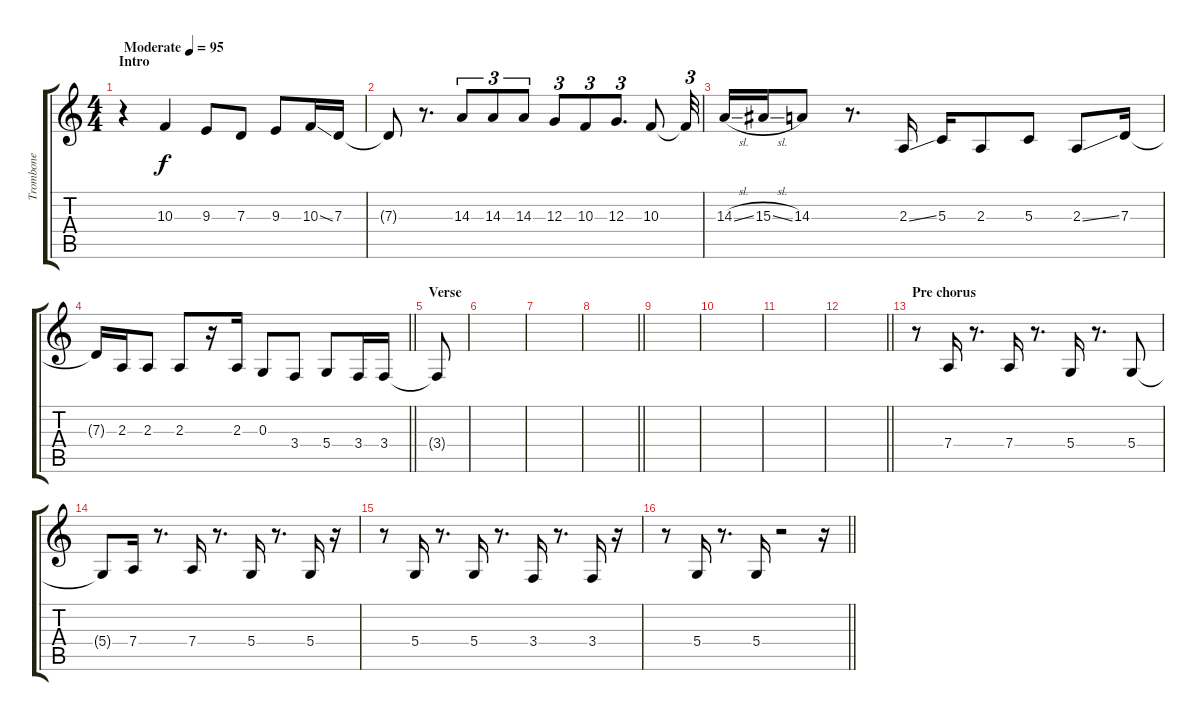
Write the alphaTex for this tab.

\track ("Trombone" "Trombone") {instrument trombone}
\staff {score tabs}
\tuning (E4 B3 G3 D3 A2 E2) {hide}
\ts (4 4)
\section ("" "Intro")
\tempo (95 "Moderate")
\clef g2
\ks c
r.4{dy f instrument trombone} 10.3.4 9.3.8 7.3.8 9.3.8 10.3{ss}.16 7.3.16 |
7.3{t}.8 r.8{d} 14.3.8{tu (3 2)} 14.3.8{tu (3 2)} 14.3.8{tu (3 2)} 12.3.8{tu (3 2)} 10.3.8{tu (3 2)} 12.3.8{d tu (3 2)} 10.3.8 10.3{t}.32{tu (3 2)} |
14.3{sl}.16 15.3{sl}.16 14.3.8 r.8{d} 2.3{ss}.16 5.3.16 2.3.8 5.3.8 2.3{ss}.8 7.3.16 |
\barLineRight lightlight
7.3{t}.16 2.3.16 2.3.8 2.3.8 r.16 2.3.16 0.3.8 3.4.8 5.4.8 3.4.16 3.4.16 |
\section ("" "Verse")
3.4{t}.8 |
|
|
\barLineRight lightlight
|
|
|
|
\barLineRight lightlight
|
\section ("" "Pre chorus")
r.8 7.4.16 r.8{d} 7.4.16 r.8{d} 5.4.16 r.8{d} 5.4.8 |
5.4{t}.8 7.4.16 r.8{d} 7.4.16 r.8{d} 5.4.16 r.8{d} 5.4.16 r.16 |
r.8 5.4.16 r.8{d} 5.4.16 r.8{d} 3.4.16 r.8{d} 3.4.16 r.16 |
\barLineRight lightlight
r.8 5.4.16 r.8{d} 5.4.16 r.2 r.16
